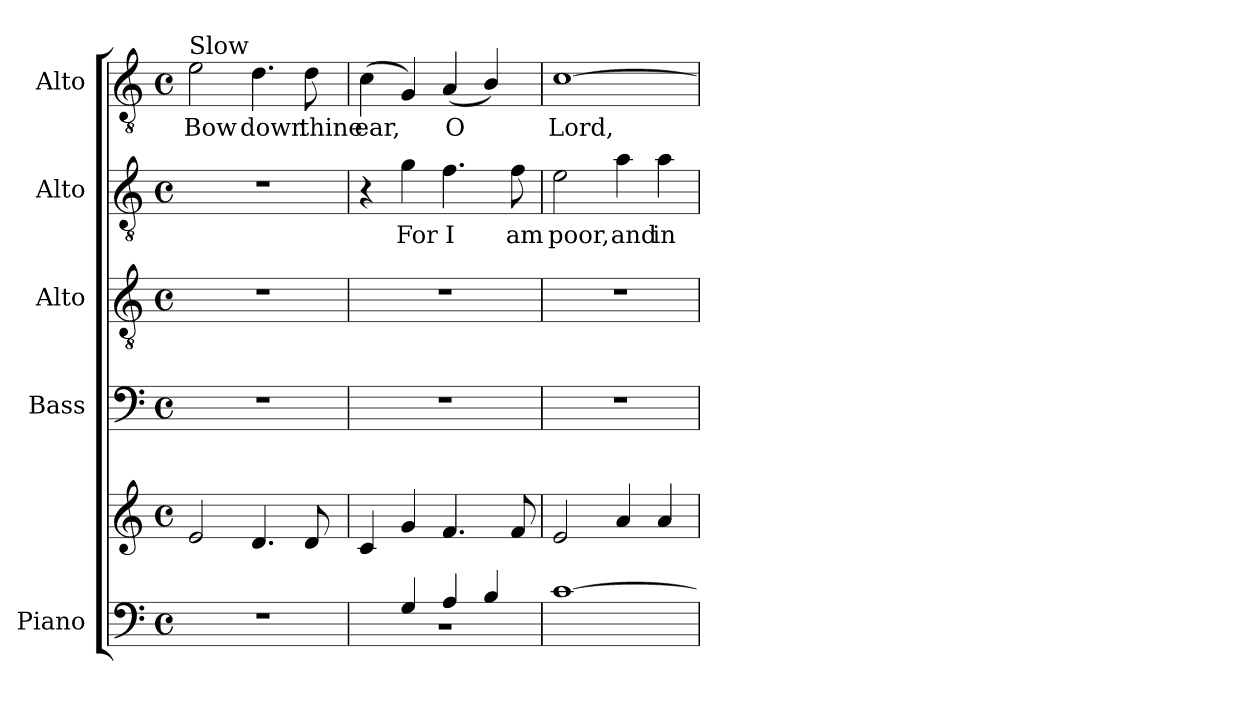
**kern	**kern	**kern	**kern	**kern	**text	**kern	**text
*part5	*part5	*part4	*part3	*part2	*part2	*part1	*part1
*staff6	*staff5	*staff4	*staff3	*staff2	*staff2	*staff1	*staff1
*I"Piano	*	*I"Bass	*I"Alto	*I"Alto	*	*I"Alto	*
*I'Pno.	*	*I'B.	*I'A.	*I'A.	*	*I'A.	*
!!LO:PB:g=z
*clefF4	*clefG2	*clefF4	*clefGv2	*clefGv2	*	*clefGv2	*
*	*	*	*ITrd7c12	*ITrd7c12	*	*ITrd7c12	*
*k[]	*k[]	*k[]	*k[]	*k[]	*	*k[]	*
*C:	*C:	*C:	*C:	*C:	*	*C:	*
*M4/4	*M4/4	*M4/4	*M4/4	*M4/4	*	*M4/4	*
*met(c)	*met(c)	*met(c)	*met(c)	*met(c)	*	*met(c)	*
*MM66	*MM66	*MM66	*MM66	*MM66	*	*MM66	*
=1	=1	=1	=1	=1	=1	=1	=1
!	!	!	!	!	!	!LO:TX:a:t=Slow	!
!	!	!	!	!	!	!	!LO:LY:b:color=#000000
1r	2ei/	1r	1r	1r	.	2Ei\	Bow
!	!	!	!	!	!	!	!LO:LY:b:color=#000000
.	4.di/	.	.	.	.	4.Di\	down
!	!	!	!	!	!	!	!LO:LY:b:color=#000000
.	8di/	.	.	.	.	8Di\	thine
=2	=2	=2	=2	=2	=2	=2	=2
*^	*	*	*	*	*	*	*
!	!	!	!	!	!	!	!	!LO:LY:b:color=#000000
4ryy	1r	4ci/	1r	1r	4r	.	(4Ci\	ear,
!	!	!	!	!	!	!LO:LY:b:color=#000000	!	!
4Gi/	.	4gi/	.	.	4Gi\	For	4GGi/)	.
!	!	!	!	!	!	!LO:LY:b:color=#000000	!	!
!	!	!	!	!	!	!	!	!LO:LY:b:color=#000000
4Ai/	.	4.fi/	.	.	4.Fi\	I	(4AAi/	O
4Bi/	.	.	.	.	.	.	4BBi/)	.
!	!	!	!	!	!	!LO:LY:b:color=#000000	!	!
.	.	8fi/	.	.	8Fi\	am	.	.
*v	*v	*	*	*	*	*	*	*
=3	=3	=3	=3	=3	=3	=3	=3
!	!	!	!	!	!LO:LY:b:color=#000000	!	!
!	!	!	!	!	!	!	!LO:LY:b:color=#000000
[1ci	2ei/	1r	1r	2Ei\	poor,	[1Ci	Lord,
!	!	!	!	!	!LO:LY:b:color=#000000	!	!
.	4ai/	.	.	4Ai\	and	.	.
!	!	!	!	!	!LO:LY:b:color=#000000	!	!
.	4ai/	.	.	4Ai\	in	.	.
=	=	=	=	=	=	=	=
*-	*-	*-	*-	*-	*-	*-	*-
